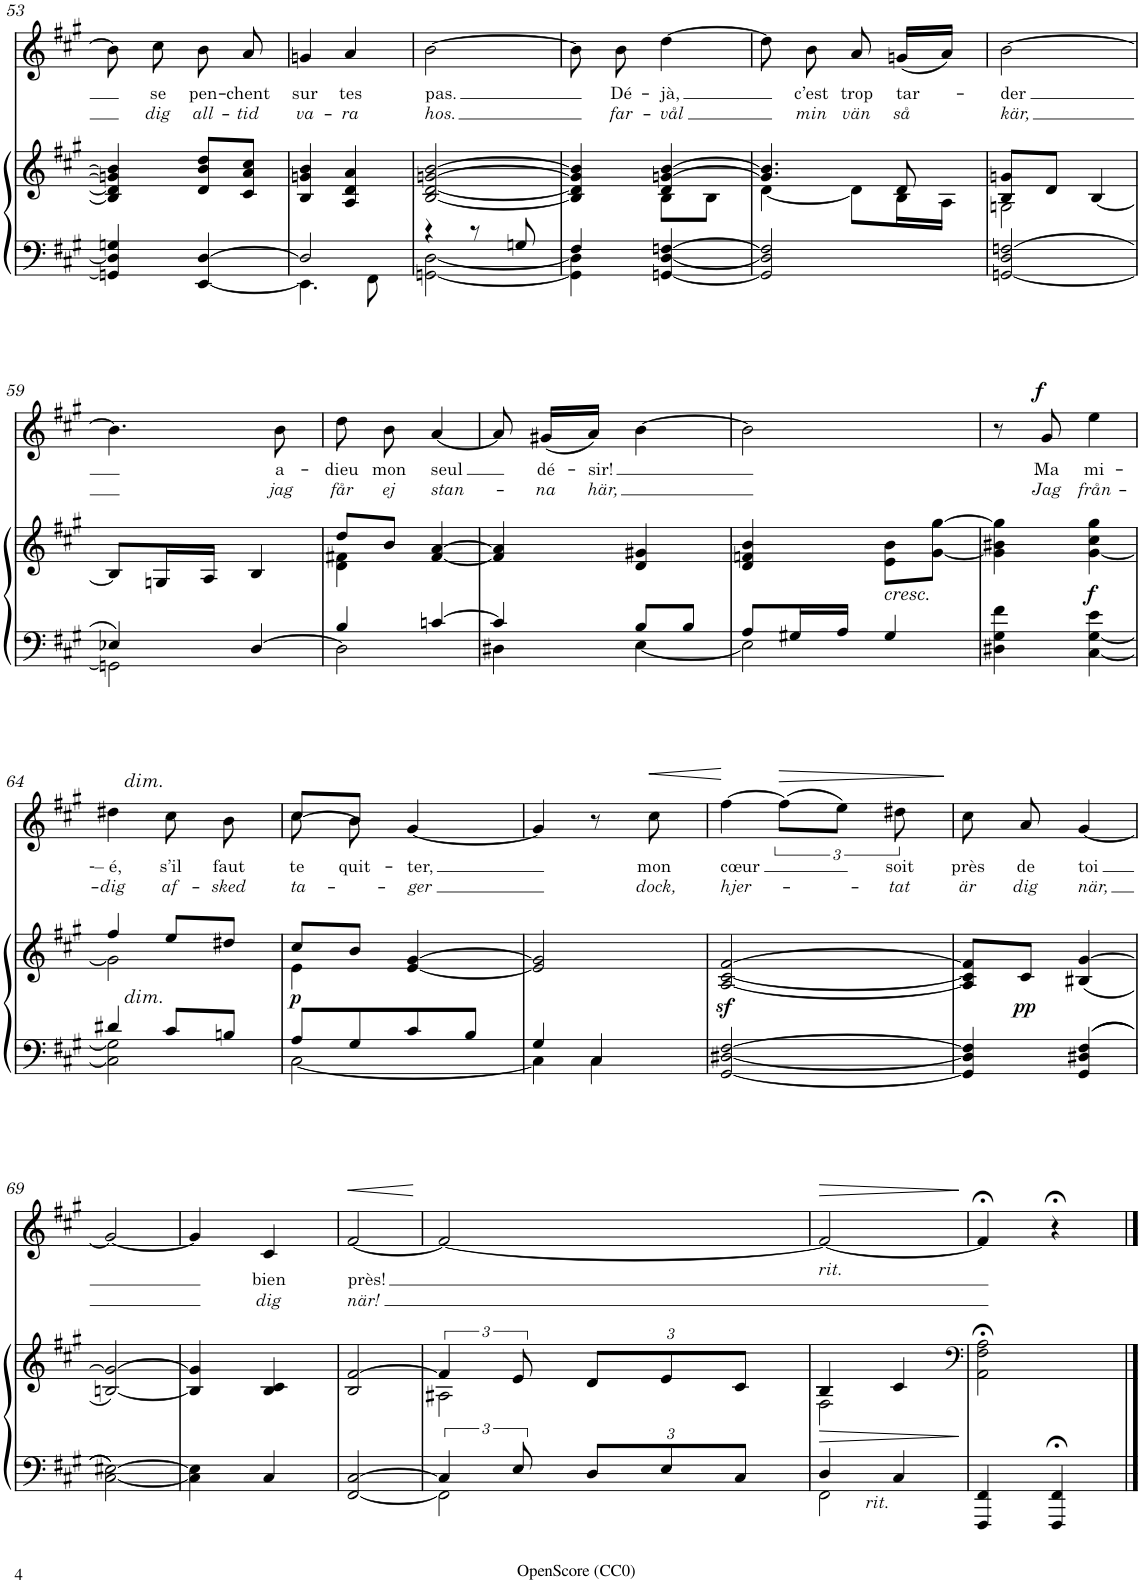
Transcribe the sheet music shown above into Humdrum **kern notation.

**kern	**kern	**dynam	**kern	**text	**text	**dynam
*part2	*part2	*part2	*part1	*part1	*part1	*part1
*staff3	*staff2	*staff2/3	*staff1	*staff1	*staff1	*staff1
*I"Piano	*	*	*I"Voice	*	*	*
*I'Pno	*	*	*	*	*	*
!!LO:PB:g=z
*clefF4	*clefG2	*	*clefG2	*	*	*
*k[f#c#g#]	*k[f#c#g#]	*	*k[f#c#g#]	*	*	*
*M2/4	*M2/4	*	*M2/4	*	*	*
=53	=53	=53	=53	=53	=53	=53
4GGn/] 4D/] 4Gn/	4B/] 4d/] 4gn/] 4b/]	.	8b\]	.	.	.
!	!	!	!	!LO:LY:b	!LO:LY:b	!
.	.	.	8cc#\	se	dig	.
!	!	!	!	!LO:LY:b	!LO:LY:b	!
[<4EE/ [4D/	8d/ 8b/ 8dd/L	.	8b\	pen-	all-	.
!	!	!	!	!LO:LY:b	!LO:LY:b	!
.	8c#/ 8a/ 8cc#/J	.	8a/	-chent	-tid	.
=54	=54	=54	=54	=54	=54	=54
*^	*	*	*	*	*	*
!	!	!	!	!	!LO:LY:b	!LO:LY:b	!
2D/]	4.EE\]	4B/ 4gn/ 4b/	.	4gn/	sur	va-	.
!	!	!	!	!	!LO:LY:b	!LO:LY:b	!
.	.	4A/ 4d/ 4a/	.	4a/	tes	-ra	.
.	8FF#\	.	.	.	.	.	.
=55	=55	=55	=55	=55	=55	=55	=55
!	!	!	!	!	!LO:LY:b	!LO:LY:b	!
4r	[2GGn\ [2D\	[2B/ [2d/ [2gn/ [2b/	.	[2b\	pas.	hos.	.
8r	.	.	.	.	.	.	.
8Gn/	.	.	.	.	.	.	.
=56	=56	=56	=56	=56	=56	=56	=56
*	*	*^	*	*	*	*	*
4F#/	4GG\] 4D\]	4B/] 4d/] 4g/] 4b/]	4ryy	.	8b\]	.	.	.
!	!	!	!	!	!	!LO:LY:b	!LO:LY:b	!
.	.	.	.	.	8b\	Dé-	far-	.
!	!	!	!	!	!	!LO:LY:b	!LO:LY:b	!
[<4GGn/ [4D/ [4Fn/	4ryy	4d/ [4gn/ [4b/	8B\L	.	[4dd\	-jà,	-vål	.
.	.	.	8B\J	.	.	.	.	.
*v	*v	*	*	*	*	*	*	*
=57	=57	=57	=57	=57	=57	=57	=57
2GG/] 2D/] 2F/]	4.g/] 4.b/]	[4d\	.	8dd\]	.	.	.
!	!	!	!	!	!LO:LY:b	!LO:LY:b	!
.	.	.	.	8b\	c’est	min	.
!	!	!	!	!	!LO:LY:b	!LO:LY:b	!
.	.	8d\L]	.	8a/	trop	vän	.
!	!	!	!	!	!LO:LY:b	!LO:LY:b	!
.	8d/	16B\L	.	(16gn/LL	tar-	så	.
.	.	16A\JJ	.	16a/JJ)	.	.	.
=58	=58	=58	=58	=58	=58	=58	=58
!	!	!	!	!	!LO:LY:b	!LO:LY:b	!
[<2GGn/ 2D/ 2Fn/	8B/ 8gn/L	2Gn\	.	[2b\	-der	kär,	.
.	8d/J	.	.	.	.	.	.
.	[<4B/	.	.	.	.	.	.
*	*v	*v	*	*	*	*	*
!!LO:LB:g=z
=59	=59	=59	=59	=59	=59	=59
*^	*	*	*	*	*	*
4E-X/	2GGn\]	8B/L]	.	4.b\]	.	.	.
.	.	16Gn/L	.	.	.	.	.
.	.	16A/JJ	.	.	.	.	.
[4D/	.	4B/	.	.	.	.	.
!	!	!	!	!	!LO:LY:b	!LO:LY:b	!
.	.	.	.	8b\	a-	jag	.
=60	=60	=60	=60	=60	=60	=60	=60
*	*	*^	*	*	*	*	*
!	!	!	!	!	!	!LO:LY:b	!LO:LY:b	!
4B/	2D\]	8dd/L	4d\ 4f#X\	.	8dd\	-dieu	får	.
!	!	!	!	!	!	!LO:LY:b	!LO:LY:b	!
.	.	8b/J	.	.	8b\	mon	ej	.
!	!	!	!	!	!	!LO:LY:b	!LO:LY:b	!
[4cn/	.	[4f#/ [4a/	4ryy	.	[4a/	seul	stan-	.
*	*	*v	*v	*	*	*	*	*
=61	=61	=61	=61	=61	=61	=61	=61
4c/]	4D#X\	4f#/] 4a/]	.	8a/]	.	.	.
!	!	!	!	!	!LO:LY:b	!LO:LY:b	!
.	.	.	.	(16g#X/LL	dé-	-na	.
!	!	!	!	!	!LO:LY:b	!LO:LY:b	!
.	.	.	.	16a/JJ)	-sir!	här,	.
8B/L	[4E\	4d/ 4g#X/	.	[4b\	.	.	.
8B/J	.	.	.	.	.	.	.
=62	=62	=62	=62	=62	=62	=62	=62
8A/L	2E\]	4d/ 4fn/ 4b/	.	2b\]	.	.	.
16G#X/L	.	.	.	.	.	.	.
16A/JJ	.	.	.	.	.	.	.
!	!	!LO:TX:b:i:t=cresc.	!	!	!	!	!
4G#/	.	8e\ 8b\L	.	.	.	.	.
.	.	[8g#\ [8gg#\J	.	.	.	.	.
*v	*v	*	*	*	*	*	*
=63	=63	=63	=63	=63	=63	=63
4D#X\ 4G#\ 4f#\	4g#\] 4b#X\ 4gg#\]	.	8r	.	.	.
!	!	!	!	!LO:LY:b	!LO:LY:b	!LO:DY:a
.	.	.	8g#/	Ma	Jag	f
!	!	!LO:DY:b	!	!LO:LY:b	!LO:LY:b	!
[4C#\ [<4G#\ 4e\	[4g#\ 4cc#\ 4gg#\	f	4ee\	mi-	från-	.
!!LO:LB:g=z
=64	=64	=64	=64	=64	=64	=64
*^	*^	*	*	*	*	*
!	!	!	!	!	!LO:TX:a:i:t=dim.	!	!	!
!	!	!LO:TX:b:i:t=dim.	!	!	!	!	!	!
!	!	!	!	!	!	!LO:LY:b	!LO:LY:b	!
4d#X/	2C#\] 2G#\]	4ff#/	2g#\]	.	4dd#X\	-– é,	-dig	.
!	!	!	!	!	!	!LO:LY:b	!LO:LY:b	!
8c#/L	.	8ee/L	.	.	8cc#\	s’il	af-	.
!	!	!	!	!	!	!LO:LY:b	!LO:LY:b	!
8Bn/J	.	8dd#X/J	.	.	8b\	faut	-sked	.
=65	=65	=65	=65	=65	=65	=65	=65	=65
!	!	!	!	!LO:DY:b	!	!LO:LY:b	!LO:LY:b	!
*	*	*	*	*	*^	*	*	*
8A/L	[2C#\	8cc#/L	4e\	p	(8cc#/L	8cc#\	te	ta-	.
!	!	!	!	!	!	!	!LO:LY:b	!	!
8G#/	.	8b/J	.	.	8b/J)	8b\	quit-	.	.
!	!	!	!	!	!	!	!LO:LY:b	!LO:LY:b	!
8c#/	.	[4e/ [4g#/	4ryy	.	[4g#/	4ryy	-ter,	-ger	.
8B/J	.	.	.	.	.	.	.	.	.
*	*	*v	*v	*	*	*	*	*	*
*	*	*	*	*v	*v	*	*	*
=66	=66	=66	=66	=66	=66	=66	=66
4G#/	4C#\]	2e/] 2g#/]	.	4g#/]	.	.	.
4C#/	4C#\	.	.	8r	.	.	.
!	!	!	!	!	!LO:LY:b	!LO:LY:b	!LO:HP:b
.	.	.	.	8cc#\	mon	dock,	<
*v	*v	*	*	*	*	*	*
.	.	.	.	.	.	[
=67	=67	=67	=67	=67	=67	=67
!	!	!	!	!LO:LY:b	!LO:LY:b	!
[2GG#/ [2D#X/ [2F#/	[2A/z< [2c#/z< [2f#/z<	.	[4ff#\	cœur	hjer-	.
!	!	!	!	!	!	!LO:HP:b
.	.	.	(12ff#\L]	.	.	>
.	.	.	12ee\J)	.	.	.
!	!	!	!	!LO:LY:b	!LO:LY:b	!
.	.	.	12dd#X\	soit	-tat	.
.	.	.	.	.	.	]
=68	=68	=68	=68	=68	=68	=68
!	!	!	!	!LO:LY:b	!LO:LY:b	!
4GG#/] 4D#/] 4F#/]	8A/] 8c#/] 8f#/]L	.	8cc#\	près	är	.
!	!	!LO:DY:b	!	!LO:LY:b	!LO:LY:b	!
.	8c#/J	pp	8a/	de	dig	.
!	!	!	!	!LO:LY:b	!LO:LY:b	!
4GG#/ 4D#X/ 4F#/	(<4B#X/ [4g#/	.	[4g#/	toi	när,	.
!!LO:LB:g=z
=69	=69	=69	=69	=69	=69	=69
[2C#\ [2E#X\	[2Bn/ 2g#/_)	.	2g#/_	.	.	.
=70	=70	=70	=70	=70	=70	=70
4C#\] 4E#\]	4B/] 4g#/]	.	4g#/]	.	.	.
!	!	!	!	!LO:LY:b	!LO:LY:b	!
4C#/	4B/ 4c#/	.	4c#/	bien	dig	.
=71	=71	=71	=71	=71	=71	=71
!	!	!	!	!LO:LY:b	!LO:LY:b	!LO:HP:b
[<2FF#/ [2C#/	2B/ [2f#/	.	[2f#/	près!	när!	<
.	.	.	.	.	.	[
=72	=72	=72	=72	=72	=72	=72
*^	*^	*	*	*	*	*
6C#/]	2FF#\]	6f#/]	2A#X\	.	2f#/_	.	.	.
12E/	.	12e/	.	.	.	.	.	.
*Xbrackettup	*	*Xbrackettup	*	*	*	*	*	*
12D/L	.	12d/L	.	.	.	.	.	.
12E/	.	12e/	.	.	.	.	.	.
12C#/J	.	12c#/J	.	.	.	.	.	.
=73	=73	=73	=73	=73	=73	=73	=73	=73
!	!	!	!	!	!LO:TX:b:i:t=rit.	!	!	!
!LO:TX:b:i:t=rit.	!	!	!	!	!	!	!	!
!	!	!	!	!	!	!	!	!LO:HP:b
4D/	2FF#\	4B/	2F#\	.	2f#/_	.	.	>
4C#/	.	4c#/	.	.	.	.	.	.
*v	*v	*	*	*	*	*	*	*
*	*v	*v	*	*	*	*	*
.	.	.	.	.	.	]
=74	=74	=74	=74	=74	=74	=74
*	*clefF4	*	*	*	*	*
4FFF#/ 4FF#/	2AA\;< 2F#\;< 2A\;<	.	4f#;</]	.	.	.
4FFF#/;< 4FF#/;<	.	.	4r;<	.	.	.
==	==	==	==	==	==	==
*-	*-	*-	*-	*-	*-	*-
